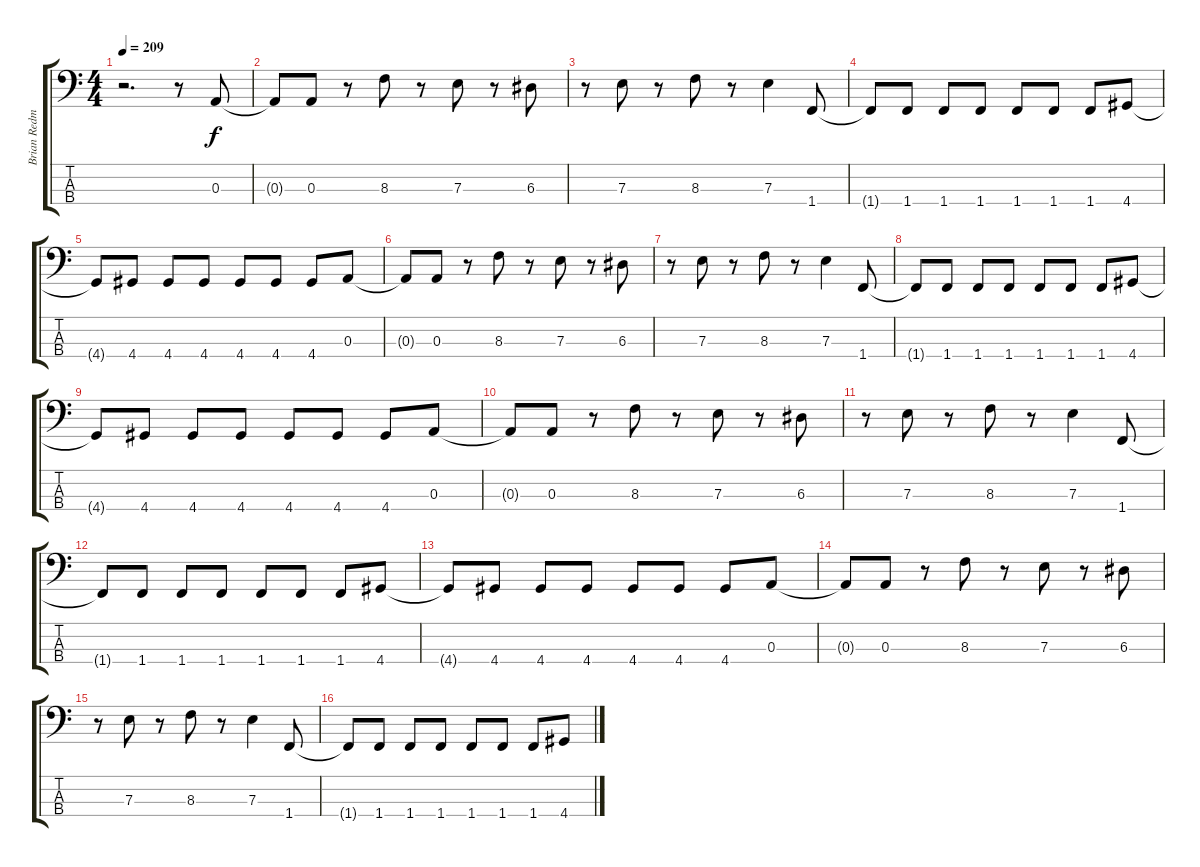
\track ("Brian Redman" "Brian Redm") {instrument electricbassfinger}
\staff {score tabs}
\tuning (G2 D2 A1 E1) {hide}
\ts (4 4)
\tempo 209
\clef f4
\ks c
r.2{d dy f instrument electricbassfinger} r.8 0.3.8 |
0.3{t}.8 0.3.8 r.8 8.3.8 r.8 7.3.8 r.8 6.3.8 |
r.8 7.3.8 r.8 8.3.8 r.8 7.3.4 1.4.8 |
1.4{t}.8 1.4.8 1.4.8 1.4.8 1.4.8 1.4.8 1.4.8 4.4.8 |
4.4{t}.8 4.4.8 4.4.8 4.4.8 4.4.8 4.4.8 4.4.8 0.3.8 |
0.3{t}.8 0.3.8 r.8 8.3.8 r.8 7.3.8 r.8 6.3.8 |
r.8 7.3.8 r.8 8.3.8 r.8 7.3.4 1.4.8 |
1.4{t}.8 1.4.8 1.4.8 1.4.8 1.4.8 1.4.8 1.4.8 4.4.8 |
4.4{t}.8 4.4.8 4.4.8 4.4.8 4.4.8 4.4.8 4.4.8 0.3.8 |
0.3{t}.8 0.3.8 r.8 8.3.8 r.8 7.3.8 r.8 6.3.8 |
r.8 7.3.8 r.8 8.3.8 r.8 7.3.4 1.4.8 |
1.4{t}.8 1.4.8 1.4.8 1.4.8 1.4.8 1.4.8 1.4.8 4.4.8 |
4.4{t}.8 4.4.8 4.4.8 4.4.8 4.4.8 4.4.8 4.4.8 0.3.8 |
0.3{t}.8 0.3.8 r.8 8.3.8 r.8 7.3.8 r.8 6.3.8 |
r.8 7.3.8 r.8 8.3.8 r.8 7.3.4 1.4.8 |
1.4{t}.8 1.4.8 1.4.8 1.4.8 1.4.8 1.4.8 1.4.8 4.4.8
